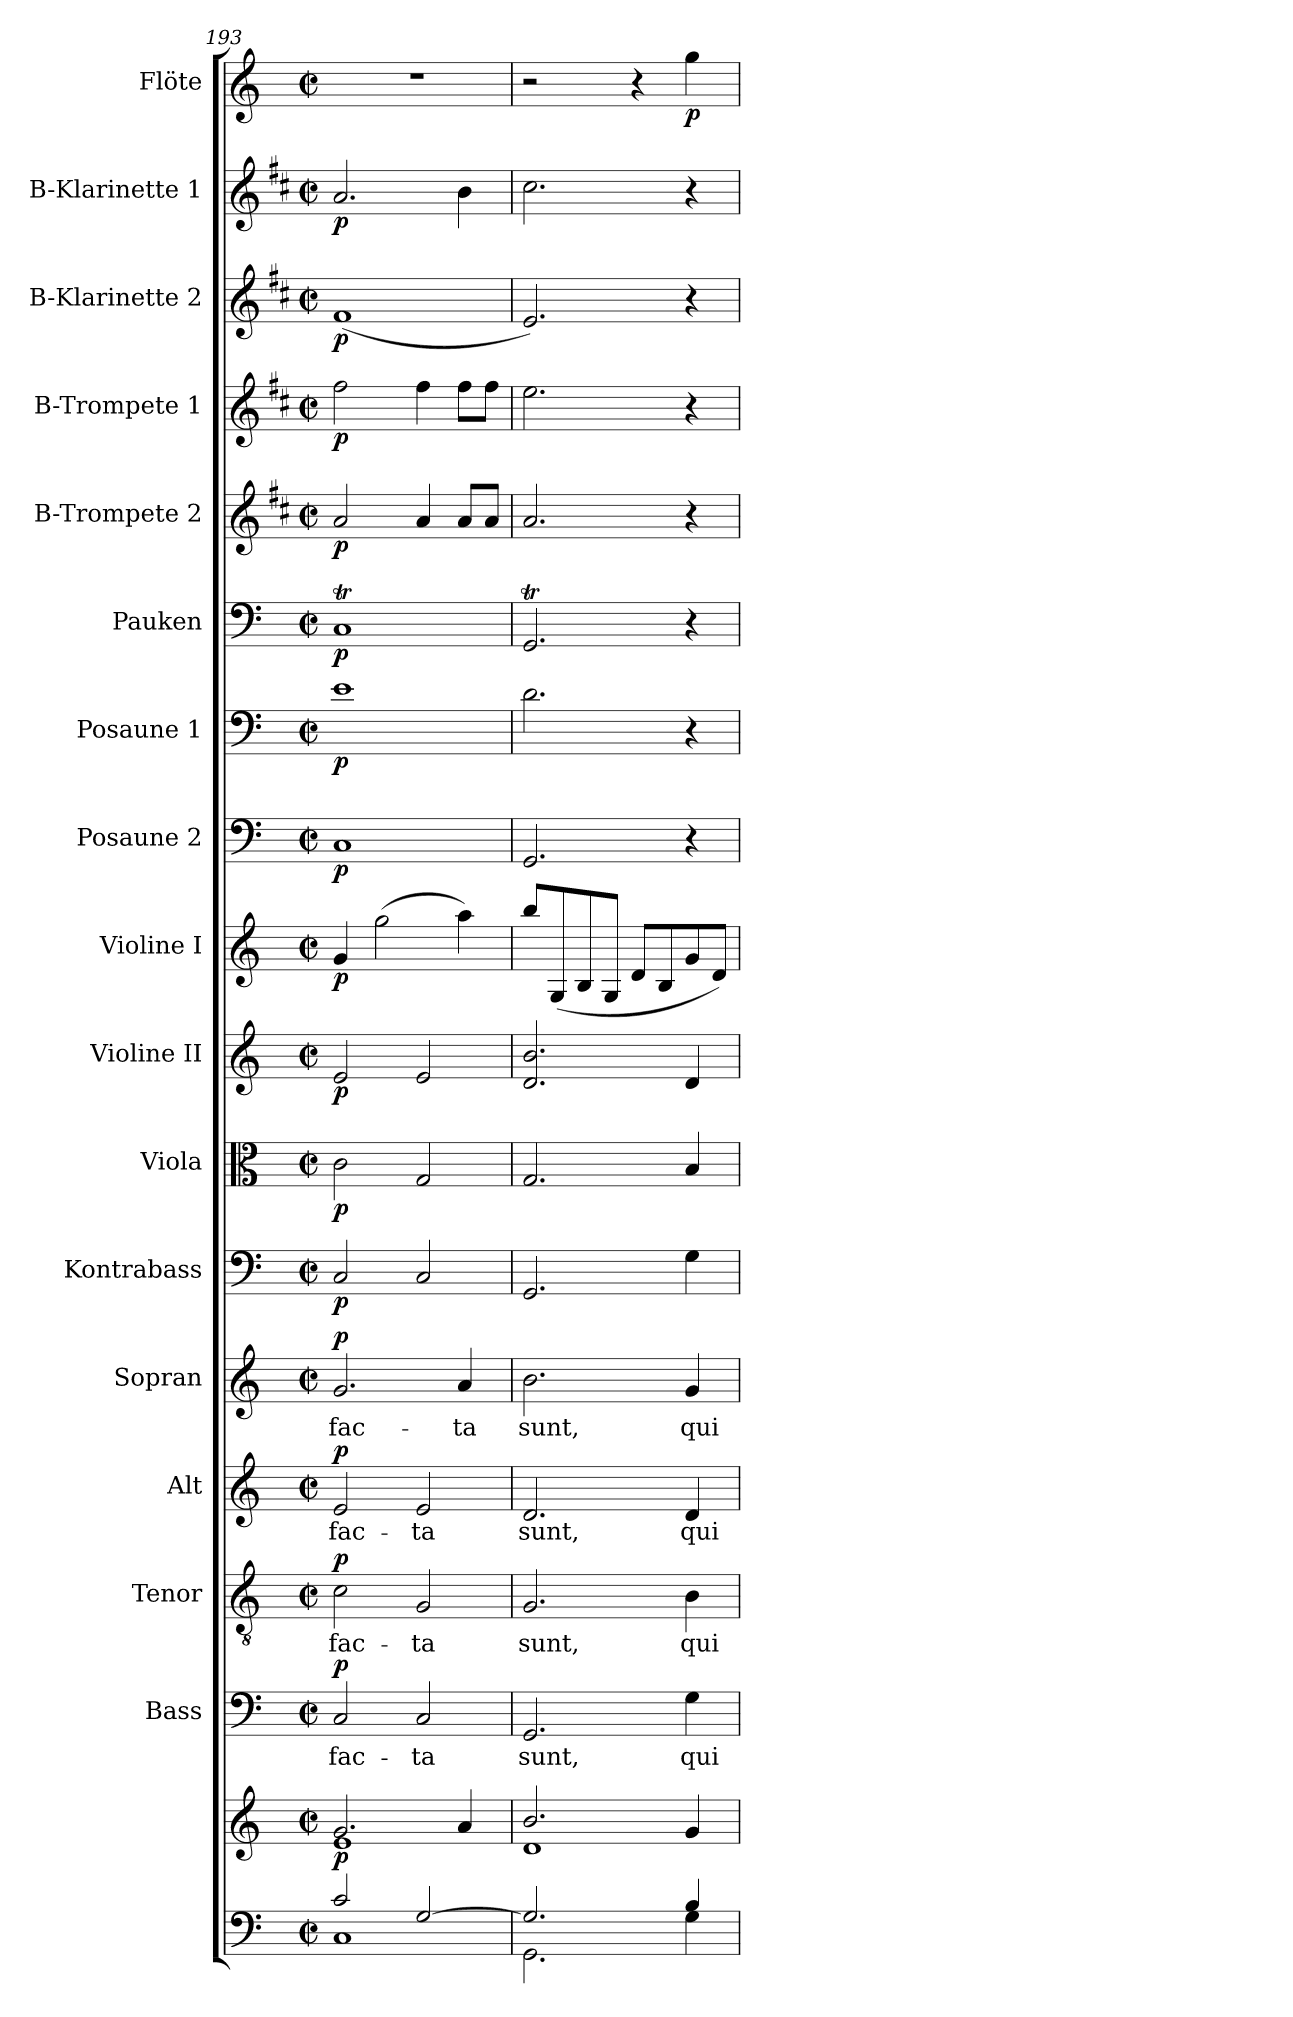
**kern	**kern	**dynam	**kern	**text	**dynam	**kern	**text	**dynam	**kern	**text	**dynam	**kern	**text	**dynam	**kern	**dynam	**kern	**dynam	**kern	**dynam	**kern	**dynam	**kern	**dynam	**kern	**dynam	**kern	**dynam	**kern	**dynam	**kern	**dynam	**kern	**dynam	**kern	**dynam	**kern	**dynam
*part17	*part17	*part17	*part16	*part16	*part16	*part15	*part15	*part15	*part14	*part14	*part14	*part13	*part13	*part13	*part12	*part12	*part11	*part11	*part10	*part10	*part9	*part9	*part8	*part8	*part7	*part7	*part6	*part6	*part5	*part5	*part4	*part4	*part3	*part3	*part2	*part2	*part1	*part1
*staff18	*staff17	*staff17/18	*staff16	*staff16	*staff16	*staff15	*staff15	*staff15	*staff14	*staff14	*staff14	*staff13	*staff13	*staff13	*staff12	*staff12	*staff11	*staff11	*staff10	*staff10	*staff9	*staff9	*staff8	*staff8	*staff7	*staff7	*staff6	*staff6	*staff5	*staff5	*staff4	*staff4	*staff3	*staff3	*staff2	*staff2	*staff1	*staff1
*	*	*	*I"Bass	*	*	*I"Tenor	*	*	*I"Alt	*	*	*I"Sopran	*	*	*I"Kontrabass	*	*I"Viola	*	*I"Violine II	*	*I"Violine I	*	*I"Posaune 2	*	*I"Posaune 1	*	*I"Pauken	*	*I"B-Trompete 2	*	*I"B-Trompete 1	*	*I"B-Klarinette 2	*	*I"B-Klarinette 1	*	*I"Flöte	*
*	*	*	*I'B.	*	*	*I'T.	*	*	*I'A.	*	*	*I'S.	*	*	*I'Kb.	*	*I'Vla.	*	*I'Vl. II	*	*I'Vl. I	*	*I'Pos. 2	*	*I'Pos. 1	*	*I'Pk.	*	*I'B Trp. 2	*	*I'B Trp. 1	*	*I'B Kl. 2	*	*I'B Kl. 1	*	*I'Fl.	*
*clefF4	*clefG2	*	*clefF4	*	*	*clefGv2	*	*	*clefG2	*	*	*clefG2	*	*	*clefF4	*	*clefC3	*	*clefG2	*	*clefG2	*	*clefF4	*	*clefF4	*	*clefF4	*	*clefG2	*	*clefG2	*	*clefG2	*	*clefG2	*	*clefG2	*
*	*	*	*	*	*	*	*	*	*	*	*	*	*	*	*ITrd7c12	*	*	*	*	*	*	*	*	*	*	*	*	*	*ITrd1c2	*	*ITrd1c2	*	*ITrd1c2	*	*ITrd1c2	*	*	*
*k[]	*k[]	*	*k[]	*	*	*k[]	*	*	*k[]	*	*	*k[]	*	*	*k[]	*	*k[]	*	*k[]	*	*k[]	*	*k[]	*	*k[]	*	*k[]	*	*k[]	*	*k[]	*	*k[]	*	*k[]	*	*k[]	*
*C:	*C:	*	*C:	*	*	*C:	*	*	*C:	*	*	*C:	*	*	*C:	*	*C:	*	*C:	*	*C:	*	*C:	*	*C:	*	*C:	*	*C:	*	*C:	*	*C:	*	*C:	*	*C:	*
*M2/2	*M2/2	*	*M2/2	*	*	*M2/2	*	*	*M2/2	*	*	*M2/2	*	*	*M2/2	*	*M2/2	*	*M2/2	*	*M2/2	*	*M2/2	*	*M2/2	*	*M2/2	*	*M2/2	*	*M2/2	*	*M2/2	*	*M2/2	*	*M2/2	*
*met(c|)	*met(c|)	*	*met(c|)	*	*	*met(c|)	*	*	*met(c|)	*	*	*met(c|)	*	*	*met(c|)	*	*met(c|)	*	*met(c|)	*	*met(c|)	*	*met(c|)	*	*met(c|)	*	*met(c|)	*	*met(c|)	*	*met(c|)	*	*met(c|)	*	*met(c|)	*	*met(c|)	*
=193	=193	=193	=193	=193	=193	=193	=193	=193	=193	=193	=193	=193	=193	=193	=193	=193	=193	=193	=193	=193	=193	=193	=193	=193	=193	=193	=193	=193	=193	=193	=193	=193	=193	=193	=193	=193	=193	=193
*^	*^	*	*	*	*	*	*	*	*	*	*	*	*	*	*	*	*	*	*	*	*	*	*	*	*	*	*	*	*	*	*	*	*	*	*	*	*	*
!	!	!	!	!LO:DY:b	!	!LO:LY:b	!LO:DY:a	!	!LO:LY:b	!LO:DY:a	!	!LO:LY:b	!LO:DY:a	!	!LO:LY:b	!LO:DY:a	!	!LO:DY:b	!	!LO:DY:b	!	!LO:DY:b	!	!LO:DY:b	!	!LO:DY:b	!	!LO:DY:b	!	!LO:DY:b	!	!LO:DY:b	!	!LO:DY:b	!	!LO:DY:b	!	!LO:DY:b	!	!
2c/	1C	2.g/	1e	p	2C/	fac-	p	2c\	fac-	p	2e/	fac-	p	2.g/	fac-	p	2CC/	p	2c\	p	2e/	p	4g/	p	1C	p	1e	p	1CT	p	2g/	p	2ee\	p	(<1e	p	2.g/	p	1r	.
.	.	.	.	.	.	.	.	.	.	.	.	.	.	.	.	.	.	.	.	.	.	.	(>2gg\	.	.	.	.	.	.	.	.	.	.	.	.	.	.	.	.	.
!	!	!	!	!	!	!LO:LY:b	!	!	!LO:LY:b	!	!	!LO:LY:b	!	!	!	!	!	!	!	!	!	!	!	!	!	!	!	!	!	!	!	!	!	!	!	!	!	!	!	!
[>2G/	.	.	.	.	2C/	-ta	.	2G/	-ta	.	2e/	-ta	.	.	.	.	2CC/	.	2G/	.	2e/	.	.	.	.	.	.	.	.	.	4g/	.	4ee\	.	.	.	.	.	.	.
!	!	!	!	!	!	!	!	!	!	!	!	!	!	!	!LO:LY:b	!	!	!	!	!	!	!	!	!	!	!	!	!	!	!	!	!	!	!	!	!	!	!	!	!
.	.	4a/	.	.	.	.	.	.	.	.	.	.	.	4a/	-ta	.	.	.	.	.	.	.	4aa\)	.	.	.	.	.	.	.	8g/L	.	8ee\L	.	.	.	4a\	.	.	.
.	.	.	.	.	.	.	.	.	.	.	.	.	.	.	.	.	.	.	.	.	.	.	.	.	.	.	.	.	.	.	8g/J	.	8ee\J	.	.	.	.	.	.	.
=194	=194	=194	=194	=194	=194	=194	=194	=194	=194	=194	=194	=194	=194	=194	=194	=194	=194	=194	=194	=194	=194	=194	=194	=194	=194	=194	=194	=194	=194	=194	=194	=194	=194	=194	=194	=194	=194	=194	=194	=194
!	!	!	!	!	!	!LO:LY:b	!	!	!LO:LY:b	!	!	!LO:LY:b	!	!	!LO:LY:b	!	!	!	!	!	!	!	!	!	!	!	!	!	!	!	!	!	!	!	!	!	!	!	!	!
2.G/]	2.GG\	2.b/	1d	.	2.GG/	sunt,	.	2.G/	sunt,	.	2.d/	sunt,	.	2.b\	sunt,	.	2.GGG/	.	2.G/	.	2.d/ 2.b/	.	8bb/L	.	2.GG/	.	2.d\	.	2.GGT/	.	2.g/	.	2.dd\	.	2.d/)	.	2.b\	.	2r	.
.	.	.	.	.	.	.	.	.	.	.	.	.	.	.	.	.	.	.	.	.	.	.	(<8G/	.	.	.	.	.	.	.	.	.	.	.	.	.	.	.	.	.
.	.	.	.	.	.	.	.	.	.	.	.	.	.	.	.	.	.	.	.	.	.	.	8B/	.	.	.	.	.	.	.	.	.	.	.	.	.	.	.	.	.
.	.	.	.	.	.	.	.	.	.	.	.	.	.	.	.	.	.	.	.	.	.	.	8G/J	.	.	.	.	.	.	.	.	.	.	.	.	.	.	.	.	.
.	.	.	.	.	.	.	.	.	.	.	.	.	.	.	.	.	.	.	.	.	.	.	8d/L	.	.	.	.	.	.	.	.	.	.	.	.	.	.	.	4r	.
.	.	.	.	.	.	.	.	.	.	.	.	.	.	.	.	.	.	.	.	.	.	.	8B/	.	.	.	.	.	.	.	.	.	.	.	.	.	.	.	.	.
!	!	!	!	!	!	!LO:LY:b	!	!	!LO:LY:b	!	!	!LO:LY:b	!	!	!LO:LY:b	!	!	!	!	!	!	!	!	!	!	!	!	!	!	!	!	!	!	!	!	!	!	!	!	!LO:DY:b
4B/	4G\	4g/	.	.	4G\	qui	.	4B\	qui	.	4d/	qui	.	4g/	qui	.	4GG\	.	4B/	.	4d/	.	8g/	.	4r	.	4r	.	4r	.	4r	.	4r	.	4r	.	4r	.	4gg\	p
.	.	.	.	.	.	.	.	.	.	.	.	.	.	.	.	.	.	.	.	.	.	.	8d/J)	.	.	.	.	.	.	.	.	.	.	.	.	.	.	.	.	.
*v	*v	*	*	*	*	*	*	*	*	*	*	*	*	*	*	*	*	*	*	*	*	*	*	*	*	*	*	*	*	*	*	*	*	*	*	*	*	*	*	*
*	*v	*v	*	*	*	*	*	*	*	*	*	*	*	*	*	*	*	*	*	*	*	*	*	*	*	*	*	*	*	*	*	*	*	*	*	*	*	*	*
=	=	=	=	=	=	=	=	=	=	=	=	=	=	=	=	=	=	=	=	=	=	=	=	=	=	=	=	=	=	=	=	=	=	=	=	=	=	=
*-	*-	*-	*-	*-	*-	*-	*-	*-	*-	*-	*-	*-	*-	*-	*-	*-	*-	*-	*-	*-	*-	*-	*-	*-	*-	*-	*-	*-	*-	*-	*-	*-	*-	*-	*-	*-	*-	*-
